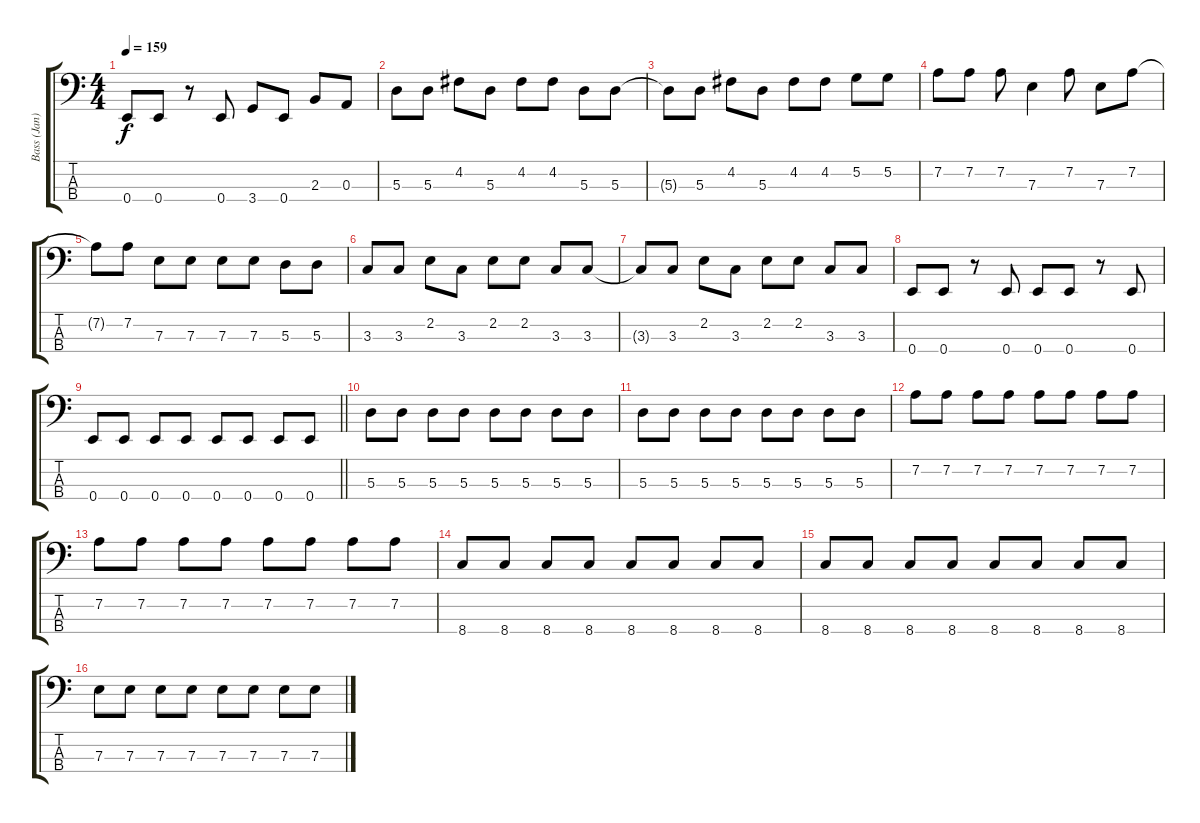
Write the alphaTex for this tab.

\track ("Bass (Jan)" "Bass (Jan)") {instrument electricbassfinger}
\staff {score tabs}
\tuning (G2 D2 A1 E1) {hide}
\ts (4 4)
\tempo 159
\clef f4
\ks c
0.4.8{dy f} 0.4.8 r.8 0.4.8 3.4.8 0.4.8 2.3.8 0.3.8 |
5.3.8 5.3.8 4.2.8 5.3.8 4.2.8 4.2.8 5.3.8 5.3.8 |
5.3{t}.8 5.3.8 4.2.8 5.3.8 4.2.8 4.2.8 5.2.8 5.2.8 |
7.2.8 7.2.8 7.2.8 7.3.4 7.2.8 7.3.8 7.2.8 |
7.2{t}.8 7.2.8 7.3.8 7.3.8 7.3.8 7.3.8 5.3.8 5.3.8 |
3.3.8 3.3.8 2.2.8 3.3.8 2.2.8 2.2.8 3.3.8 3.3.8 |
3.3{t}.8 3.3.8 2.2.8 3.3.8 2.2.8 2.2.8 3.3.8 3.3.8 |
0.4.8 0.4.8 r.8 0.4.8 0.4.8 0.4.8 r.8 0.4.8 |
\barLineRight lightlight
0.4.8 0.4.8 0.4.8 0.4.8 0.4.8 0.4.8 0.4.8 0.4.8 |
5.3.8 5.3.8 5.3.8 5.3.8 5.3.8 5.3.8 5.3.8 5.3.8 |
5.3.8 5.3.8 5.3.8 5.3.8 5.3.8 5.3.8 5.3.8 5.3.8 |
7.2.8 7.2.8 7.2.8 7.2.8 7.2.8 7.2.8 7.2.8 7.2.8 |
7.2.8 7.2.8 7.2.8 7.2.8 7.2.8 7.2.8 7.2.8 7.2.8 |
8.4.8 8.4.8 8.4.8 8.4.8 8.4.8 8.4.8 8.4.8 8.4.8 |
8.4.8 8.4.8 8.4.8 8.4.8 8.4.8 8.4.8 8.4.8 8.4.8 |
7.3.8 7.3.8 7.3.8 7.3.8 7.3.8 7.3.8 7.3.8 7.3.8
